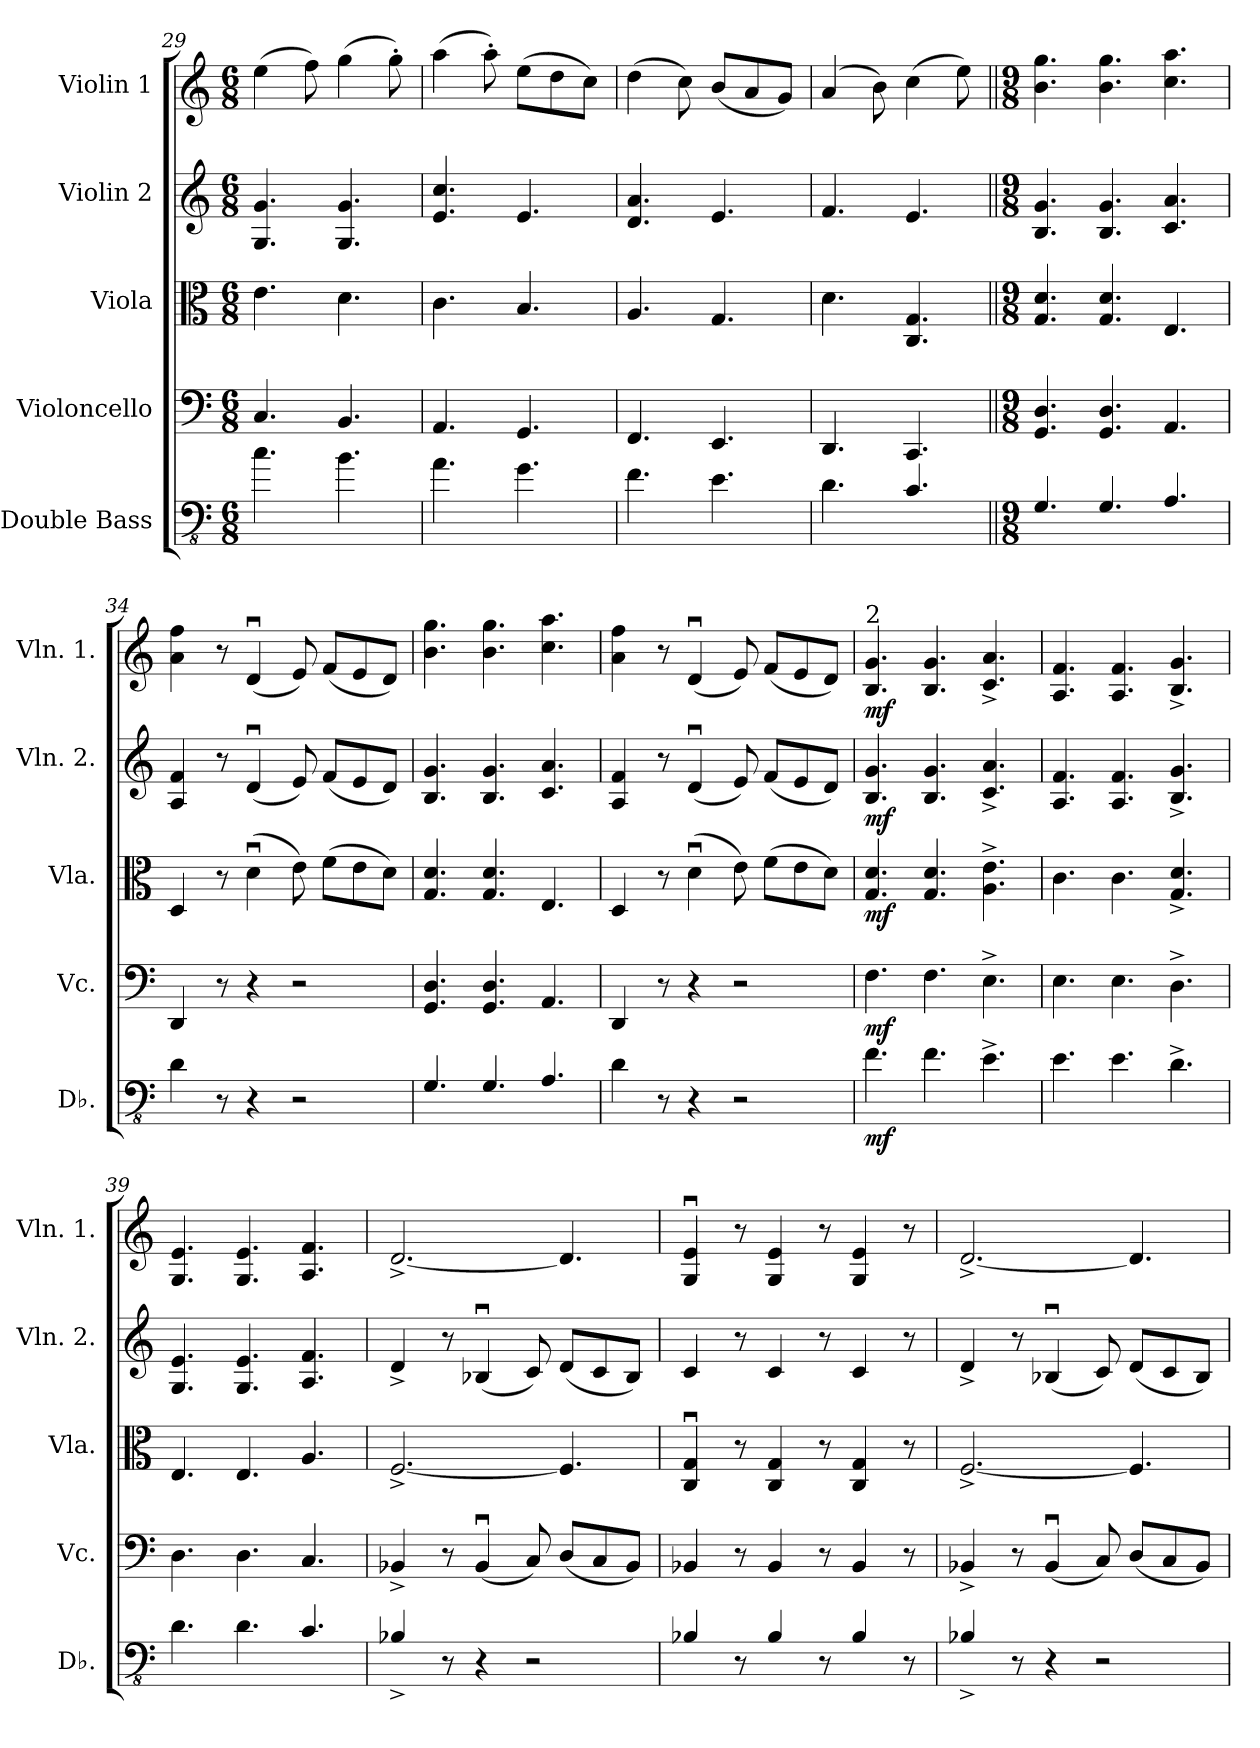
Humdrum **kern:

**kern	**dynam	**kern	**dynam	**kern	**dynam	**kern	**dynam	**kern	**dynam
*part5	*part5	*part4	*part4	*part3	*part3	*part2	*part2	*part1	*part1
*staff5	*staff5	*staff4	*staff4	*staff3	*staff3	*staff2	*staff2	*staff1	*staff1
*I"Double Bass	*	*I"Violoncello	*	*I"Viola	*	*I"Violin 2	*	*I"Violin 1	*
*I'Db.	*	*I'Vc.	*	*I'Vla.	*	*I'Vln. 2.	*	*I'Vln. 1.	*
*clefFv4	*	*clefF4	*	*clefC3	*	*clefG2	*	*clefG2	*
*ITrd7c12	*	*	*	*	*	*	*	*	*
*k[]	*	*k[]	*	*k[]	*	*k[]	*	*k[]	*
*M6/8	*	*M6/8	*	*M6/8	*	*M6/8	*	*M6/8	*
=29	=29	=29	=29	=29	=29	=29	=29	=29	=29
4.C\	.	4.C/	.	4.e\	.	4.G/ 4.g/	.	(4ee\	.
.	.	.	.	.	.	.	.	8ff\)	.
4.BB\	.	4.BB/	.	4.d\	.	4.G/ 4.g/	.	(4gg\	.
.	.	.	.	.	.	.	.	8gg'\)	.
=30	=30	=30	=30	=30	=30	=30	=30	=30	=30
4.AA\	.	4.AA/	.	4.c\	.	4.e/ 4.cc/	.	(4aa\	.
.	.	.	.	.	.	.	.	8aa'\)	.
4.GG\	.	4.GG/	.	4.B/	.	4.e/	.	(8ee\L	.
.	.	.	.	.	.	.	.	8dd\	.
.	.	.	.	.	.	.	.	8cc\J)	.
=31	=31	=31	=31	=31	=31	=31	=31	=31	=31
4.FF\	.	4.FF/	.	4.A/	.	4.d/ 4.a/	.	(4dd\	.
.	.	.	.	.	.	.	.	8cc\)	.
4.EE\	.	4.EE/	.	4.G/	.	4.e/	.	(8b/L	.
.	.	.	.	.	.	.	.	8a/	.
.	.	.	.	.	.	.	.	8g/J)	.
=32	=32	=32	=32	=32	=32	=32	=32	=32	=32
4.DD\	.	4.DD/	.	4.d\	.	4.f/	.	(4a/	.
.	.	.	.	.	.	.	.	8b\)	.
4.CC/	.	4.CC/	.	4.C/ 4.G/	.	4.e/	.	(4cc\	.
.	.	.	.	.	.	.	.	8ee\)	.
=33||	=33||	=33||	=33||	=33||	=33||	=33||	=33||	=33||	=33||
*M9/8	*	*M9/8	*	*M9/8	*	*M9/8	*	*M9/8	*
4.GGG/	.	4.GG/ 4.D/	.	4.G/ 4.d/	.	4.B/ 4.g/	.	4.b\ 4.gg\	.
4.GGG/	.	4.GG/ 4.D/	.	4.G/ 4.d/	.	4.B/ 4.g/	.	4.b\ 4.gg\	.
4.AAA/	.	4.AA/	.	4.E/	.	4.c/ 4.a/	.	4.cc\ 4.aa\	.
=34	=34	=34	=34	=34	=34	=34	=34	=34	=34
4DD\	.	4DD/	.	4D/	.	4A/ 4f/	.	4a\ 4ff\	.
8r	.	8r	.	8r	.	8r	.	8r	.
4r	.	4r	.	(4du\	.	(4du/	.	(4du/	.
2r	.	2r	.	8e\)	.	8e/)	.	8e/)	.
.	.	.	.	(8f\L	.	(8f/L	.	(8f/L	.
.	.	.	.	8e\	.	8e/	.	8e/	.
.	.	.	.	8d\J)	.	8d/J)	.	8d/J)	.
!!LO:LB:g=z
=35	=35	=35	=35	=35	=35	=35	=35	=35	=35
4.GGG/	.	4.GG/ 4.D/	.	4.G/ 4.d/	.	4.B/ 4.g/	.	4.b\ 4.gg\	.
4.GGG/	.	4.GG/ 4.D/	.	4.G/ 4.d/	.	4.B/ 4.g/	.	4.b\ 4.gg\	.
4.AAA/	.	4.AA/	.	4.E/	.	4.c/ 4.a/	.	4.cc\ 4.aa\	.
=36	=36	=36	=36	=36	=36	=36	=36	=36	=36
4DD\	.	4DD/	.	4D/	.	4A/ 4f/	.	4a\ 4ff\	.
8r	.	8r	.	8r	.	8r	.	8r	.
4r	.	4r	.	(4du\	.	(4du/	.	(4du/	.
2r	.	2r	.	8e\)	.	8e/)	.	8e/)	.
.	.	.	.	(8f\L	.	(8f/L	.	(8f/L	.
.	.	.	.	8e\	.	8e/	.	8e/	.
.	.	.	.	8d\J)	.	8d/J)	.	8d/J)	.
=37	=37	=37	=37	=37	=37	=37	=37	=37	=37
!	!	!	!	!	!	!	!	!LO:TX:a:t=2	!
!	!LO:DY:b	!	!LO:DY:b	!	!LO:DY:b	!	!LO:DY:b	!	!LO:DY:b
4.FF\	mf	4.F\	mf	4.G/ 4.d/	mf	4.B/ 4.g/	mf	4.B/ 4.g/	mf
4.FF\	.	4.F\	.	4.G/ 4.d/	.	4.B/ 4.g/	.	4.B/ 4.g/	.
4.EE^\	.	4.E^\	.	4.A\^ 4.e\^	.	4.c/^ 4.a/^	.	4.c/^ 4.a/^	.
=38	=38	=38	=38	=38	=38	=38	=38	=38	=38
4.EE\	.	4.E\	.	4.c\	.	4.A/ 4.f/	.	4.A/ 4.f/	.
4.EE\	.	4.E\	.	4.c\	.	4.A/ 4.f/	.	4.A/ 4.f/	.
4.DD^\	.	4.D^\	.	4.G/^ 4.d/^	.	4.B/^ 4.g/^	.	4.B/^ 4.g/^	.
=39	=39	=39	=39	=39	=39	=39	=39	=39	=39
4.DD\	.	4.D\	.	4.E/	.	4.G/ 4.e/	.	4.G/ 4.e/	.
4.DD\	.	4.D\	.	4.E/	.	4.G/ 4.e/	.	4.G/ 4.e/	.
4.CC/	.	4.C/	.	4.A/	.	4.A/ 4.f/	.	4.A/ 4.f/	.
=40	=40	=40	=40	=40	=40	=40	=40	=40	=40
4BBB-X^/	.	4BB-X^/	.	[2.F^/	.	4d^/	.	[2.d^/	.
8r	.	8r	.	.	.	8r	.	.	.
4r	.	(4BB-u/	.	.	.	(4B-Xu/	.	.	.
2r	.	8C/)	.	.	.	8c/)	.	.	.
.	.	(8D/L	.	4.F/]	.	(8d/L	.	4.d/]	.
.	.	8C/	.	.	.	8c/	.	.	.
.	.	8BB-/J)	.	.	.	8B-/J)	.	.	.
=41	=41	=41	=41	=41	=41	=41	=41	=41	=41
4BBB-X/	.	4BB-X/	.	4C/u 4G/u	.	4c/	.	4G/u 4e/u	.
8r	.	8r	.	8r	.	8r	.	8r	.
4BBB-/	.	4BB-/	.	4C/ 4G/	.	4c/	.	4G/ 4e/	.
8r	.	8r	.	8r	.	8r	.	8r	.
4BBB-/	.	4BB-/	.	4C/ 4G/	.	4c/	.	4G/ 4e/	.
8r	.	8r	.	8r	.	8r	.	8r	.
!!LO:PB:g=z
=42	=42	=42	=42	=42	=42	=42	=42	=42	=42
4BBB-X^/	.	4BB-X^/	.	[2.F^/	.	4d^/	.	[2.d^/	.
8r	.	8r	.	.	.	8r	.	.	.
4r	.	(4BB-u/	.	.	.	(4B-Xu/	.	.	.
2r	.	8C/)	.	.	.	8c/)	.	.	.
.	.	(8D/L	.	4.F/]	.	(8d/L	.	4.d/]	.
.	.	8C/	.	.	.	8c/	.	.	.
.	.	8BB-/J)	.	.	.	8B-/J)	.	.	.
=	=	=	=	=	=	=	=	=	=
*-	*-	*-	*-	*-	*-	*-	*-	*-	*-
